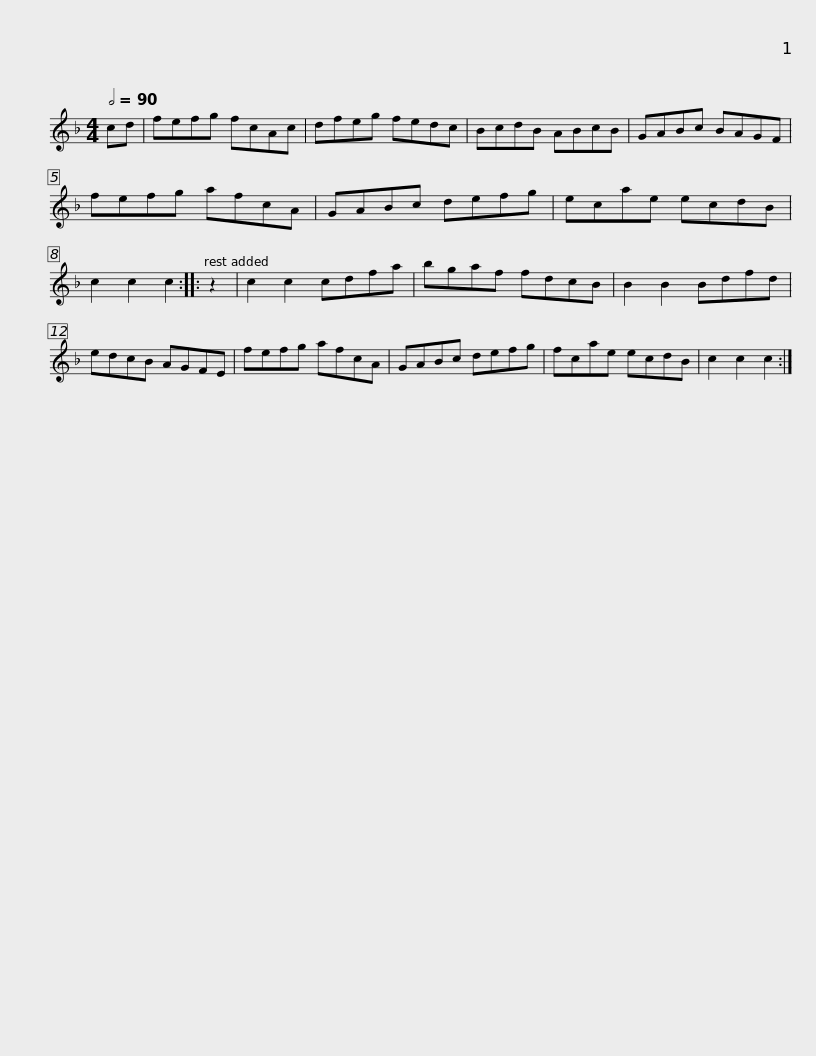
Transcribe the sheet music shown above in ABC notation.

X:1
L:1/8
Q:1/2=90
M:4/4
I:linebreak $
K:F
V:1 treble
V:1
 cd | fefg fcAc | dfeg fedc | BcdB ABcB | GABc BAGF | %5
 fefg afcA |$ GABc defg | ecae ecdB | c2 c2 c2 :: z2 | %10
 c2 c2 cdfa | bgaf fdcB | B2 B2 Bdfd |$ edcB AGFE | fefg afcA | %15
 GABc defg | fcae ecdB | c2 c2 c2 :| %18
